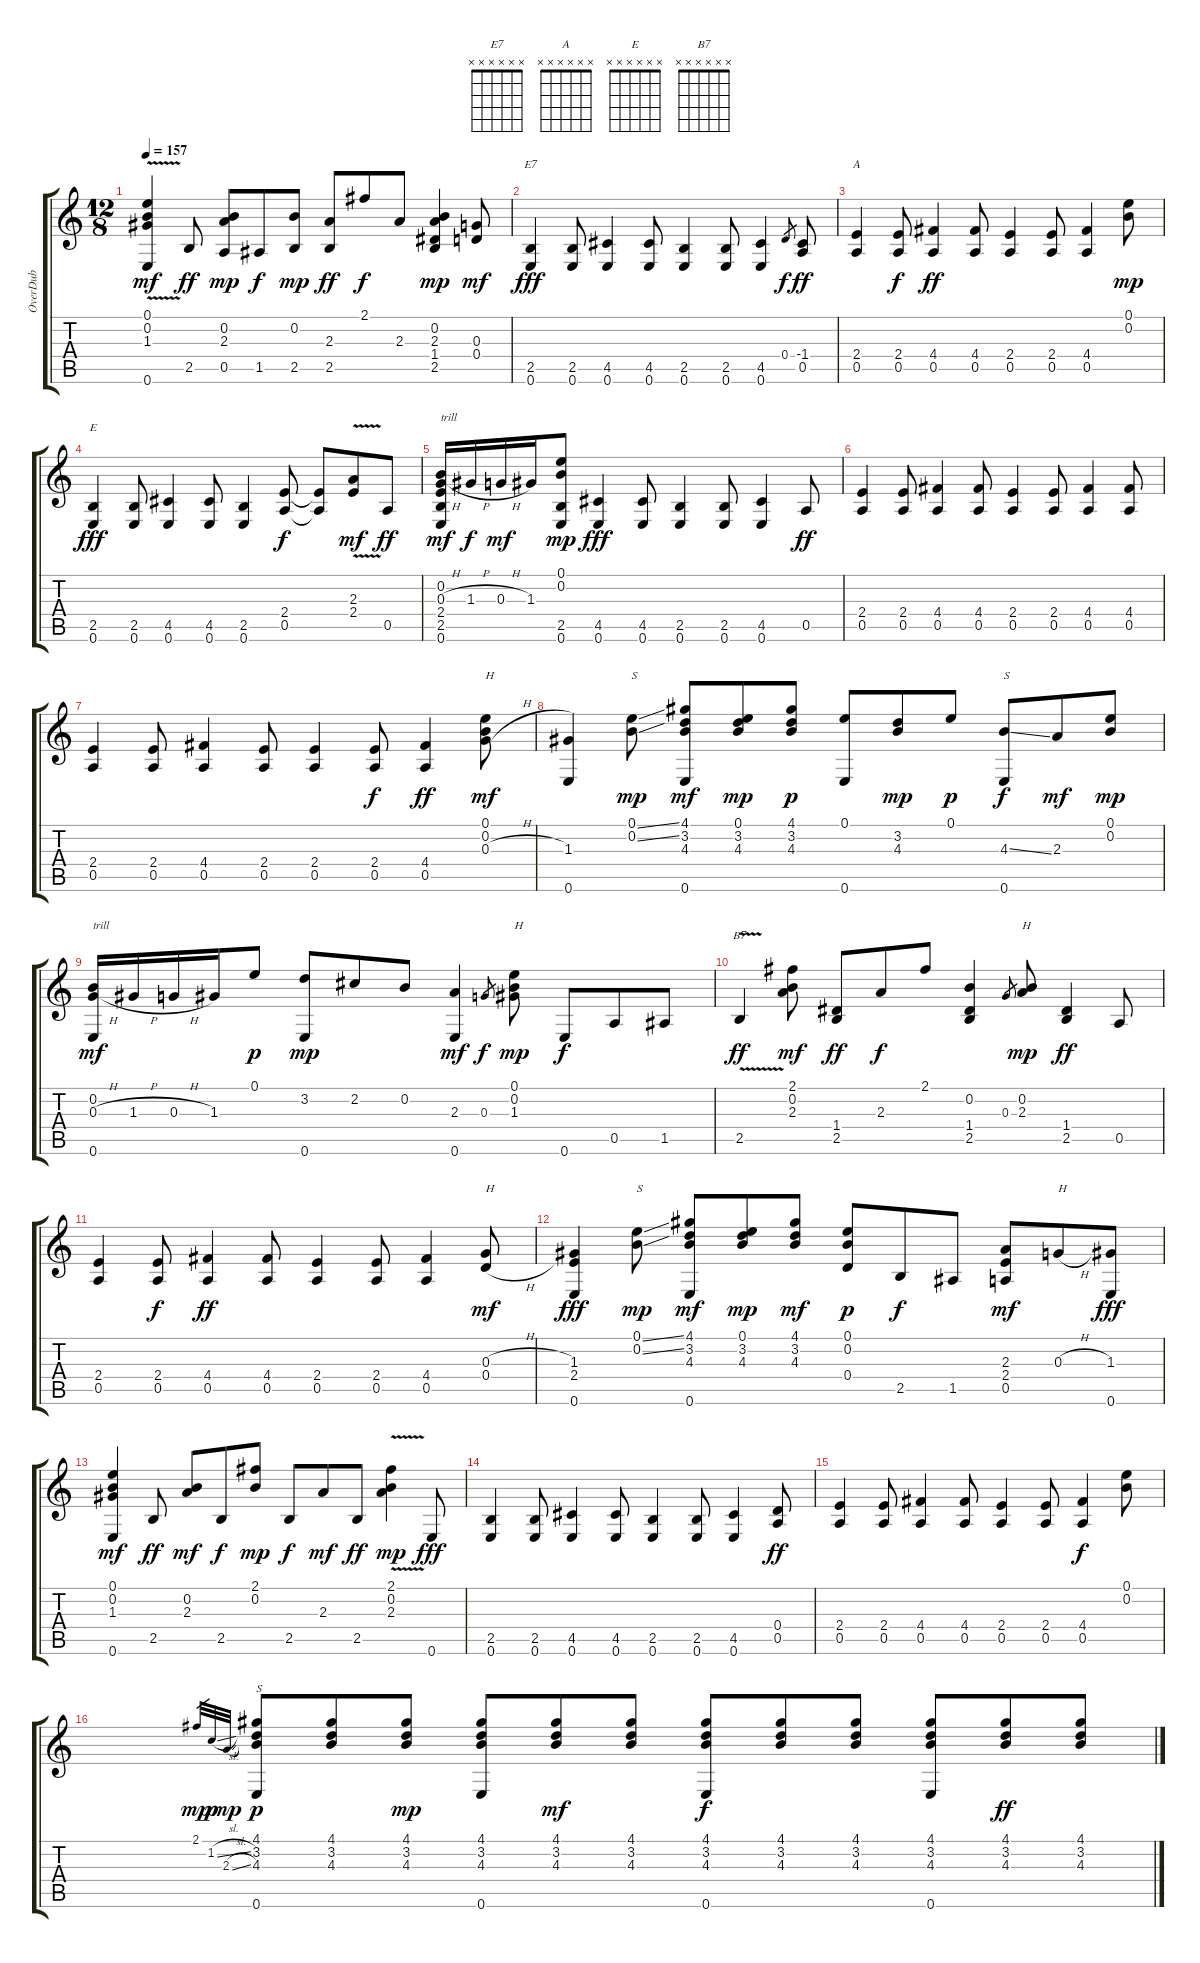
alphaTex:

\track ("OverDub" "OverDub") {instrument acousticguitarnylon}
\staff {score tabs}
\tuning (E4 B3 G3 D3 A2 E2) {hide}
\chord ("E7" x x x x x x)
\chord ("A" x x x x x x)
\chord ("E" x x x x x x)
\chord ("B7" x x x x x x)
\ts (12 8)
\tempo 157
\clef g2
\ks c
(0.1{v} 0.2{v} 1.3{v} 0.6{v}).4{dy mf} 2.5.8{dy ff} (0.2 2.3 0.5).8{dy mp} 1.5.8{dy f} (0.2 2.5).8{dy mp} (2.3 2.5).8{dy ff} 2.1.8{dy f} 2.3.8 (0.2 2.3 1.4 2.5).4{dy mp} (0.3 0.4).8{dy mf} |
(2.5 0.6).4{ch "E7" dy fff} (2.5 0.6).8 (4.5 0.6).4 (4.5 0.6).8 (2.5 0.6).4 (2.5 0.6).8 (4.5 0.6).4 0.4.8{gr dy f} (-1.4 0.5).8{dy ff} |
(2.4 0.5).4{ch "A"} (2.4 0.5).8{dy f} (4.4 0.5).4{dy ff} (4.4 0.5).8 (2.4 0.5).4 (2.4 0.5).8 (4.4 0.5).4 (0.1 0.2).8{dy mp} |
(2.5 0.6).4{ch "E" dy fff} (2.5 0.6).8 (4.5 0.6).4 (4.5 0.6).8 (2.5 0.6).4 (2.4 0.5).8{dy f} (2.4{t} 0.5{t}).8 (2.3{v} 2.4{v}).8{dy mf} 0.5.8{dy ff} |
(0.2 0.3{h} 2.4 2.5 0.6).16{txt "trill" dy mf} 1.3{h}.16{dy f} 0.3{h}.16{dy mf} 1.3.16 (0.1 0.2 2.5 0.6).8{dy mp} (4.5 0.6).4{dy fff} (4.5 0.6).8 (2.5 0.6).4 (2.5 0.6).8 (4.5 0.6).4 0.5.8{dy ff} |
(2.4 0.5).4 (2.4 0.5).8 (4.4 0.5).4 (4.4 0.5).8 (2.4 0.5).4 (2.4 0.5).8 (4.4 0.5).4 (4.4 0.5).8 |
(2.4 0.5).4 (2.4 0.5).8 (4.4 0.5).4 (2.4 0.5).8 (2.4 0.5).4 (2.4 0.5).8{dy f} (4.4 0.5).4{dy ff} (0.1 0.2 0.3{h}).8{txt "H" dy mf} |
(1.3 0.6).4 (0.1{ss} 0.2{ss}).8{txt "S" dy mp} (4.1 3.2 4.3 0.6).8{dy mf} (0.1 3.2 4.3).8{dy mp} (4.1 3.2 4.3).8{dy p} (0.1 0.6).8 (3.2 4.3).8{dy mp} 0.1.8{dy p} (4.3{ss} 0.6).8{txt "S" dy f} 2.3.8{dy mf} (0.1 0.2).8{dy mp} |
(0.2 0.3{h} 0.6).16{txt "trill" dy mf} 1.3{h}.16 0.3{h}.16 1.3.16 0.1.8{dy p} (3.2 0.6).8{dy mp} 2.2.8 0.2.8 (2.3 0.6).4{dy mf} 0.3.8{gr dy f} (0.1 0.2 1.3).8{txt "H" dy mp} 0.6.8{dy f} 0.5.8 1.5.8 |
2.5{v}.4{ch "B7" dy ff} (2.1 0.2 2.3).8{dy mf} (1.4 2.5).8{dy ff} 2.3.8{dy f} 2.1.8 (0.2 1.4 2.5).4 0.3.8{gr} (0.2 2.3).8{txt "H" dy mp} (1.4 2.5).4{dy ff} 0.5.8 |
(2.4 0.5).4 (2.4 0.5).8{dy f} (4.4 0.5).4{dy ff} (4.4 0.5).8 (2.4 0.5).4 (2.4 0.5).8 (4.4 0.5).4 (0.3{h} 0.4{h}).8{txt "H" dy mf} |
(1.3 2.4 0.6).4{dy fff} (0.1{ss} 0.2{ss}).8{txt "S" dy mp} (4.1 3.2 4.3 0.6).8{dy mf} (0.1 3.2 4.3).8{dy mp} (4.1 3.2 4.3).8{dy mf} (0.1 0.2 0.4).8{dy p} 2.5.8{dy f} 1.5.8 (2.3 2.4 0.5).8{dy mf} 0.3{h}.8{txt "H"} (1.3 0.6).8{dy fff} |
(0.1 0.2 1.3 0.6).4{dy mf} 2.5.8{dy ff} (0.2 2.3).8{dy mf} 2.5.8{dy f} (2.1 0.2).8{dy mp} 2.5.8{dy f} 2.3.8{dy mf} 2.5.8{dy ff} (2.1{v} 0.2{v} 2.3{v}).4{dy mp} 0.6.8{dy fff} |
(2.5 0.6).4 (2.5 0.6).8 (4.5 0.6).4 (4.5 0.6).8 (2.5 0.6).4 (2.5 0.6).8 (4.5 0.6).4 (0.4 0.5).8{dy ff} |
(2.4 0.5).4 (2.4 0.5).8 (4.4 0.5).4 (4.4 0.5).8 (2.4 0.5).4 (2.4 0.5).8 (4.4 0.5).4{dy f} (0.1 0.2).8 |
2.1.32{gr dy mp} 1.2{sl}.32{gr dy p} 2.3{sl}.32{gr dy mp} (4.1 3.2 4.3 0.6).8{txt "S " dy p} (4.1 3.2 4.3).8 (4.1 3.2 4.3).8{dy mp} (4.1 3.2 4.3 0.6).8 (4.1 3.2 4.3).8{dy mf} (4.1 3.2 4.3).8 (4.1 3.2 4.3 0.6).8{dy f} (4.1 3.2 4.3).8 (4.1 3.2 4.3).8 (4.1 3.2 4.3 0.6).8 (4.1 3.2 4.3).8{dy ff} (4.1 3.2 4.3).8
